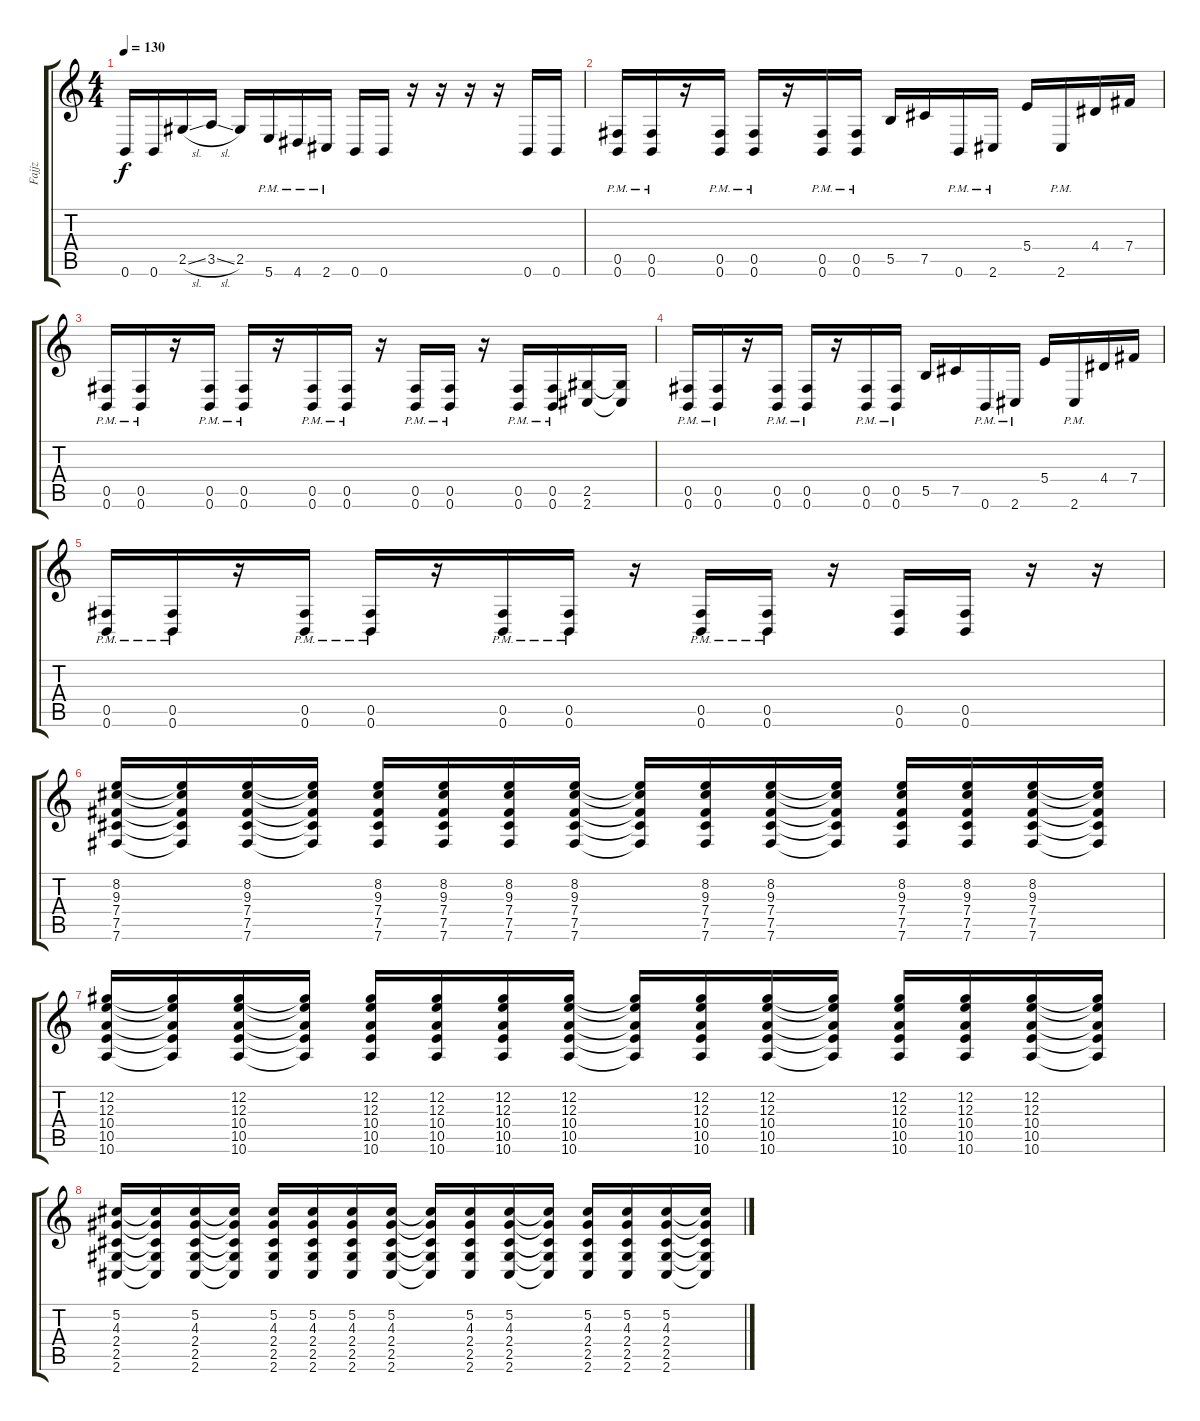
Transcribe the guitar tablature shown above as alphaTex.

\track ("Fajjz" "Fajjz") {instrument distortionguitar}
\staff {score tabs}
\tuning (Db4 Ab3 E3 B2 Gb2 B1) {hide}
\ts (4 4)
\tempo 130
\clef g2
\ks c
0.6.16{dy f} 0.6.16 2.5{sl}.16 3.5{sl}.16 2.5.16 5.6{pm}.16 4.6{pm}.16 2.6{pm}.16 0.6.16 0.6.16 r.16 r.16 r.16 r.16 0.6.16 0.6.16 |
(0.5{pm} 0.6{pm}).16 (0.5{pm} 0.6{pm}).16 r.16 (0.5{pm} 0.6{pm}).16 (0.5{pm} 0.6{pm}).16 r.16 (0.5{pm} 0.6{pm}).16 (0.5{pm} 0.6{pm}).16 5.5.16 7.5.16 0.6{pm}.16 2.6{pm}.16 5.4.16 2.6{pm}.16 4.4.16 7.4.16 |
(0.5{pm} 0.6{pm}).16 (0.5{pm} 0.6{pm}).16 r.16 (0.5{pm} 0.6{pm}).16 (0.5{pm} 0.6{pm}).16 r.16 (0.5{pm} 0.6{pm}).16 (0.5{pm} 0.6{pm}).16 r.16 (0.5{pm} 0.6{pm}).16 (0.5{pm} 0.6{pm}).16 r.16 (0.5{pm} 0.6{pm}).16 (0.5{pm} 0.6{pm}).16 (2.5 2.6).16 (2.5{t} 2.6{t}).16 |
(0.5{pm} 0.6{pm}).16 (0.5{pm} 0.6{pm}).16 r.16 (0.5{pm} 0.6{pm}).16 (0.5{pm} 0.6{pm}).16 r.16 (0.5{pm} 0.6{pm}).16 (0.5{pm} 0.6{pm}).16 5.5.16 7.5.16 0.6{pm}.16 2.6{pm}.16 5.4.16 2.6{pm}.16 4.4.16 7.4.16 |
(0.5{pm} 0.6{pm}).16 (0.5{pm} 0.6{pm}).16 r.16 (0.5{pm} 0.6{pm}).16 (0.5{pm} 0.6{pm}).16 r.16 (0.5{pm} 0.6{pm}).16 (0.5{pm} 0.6{pm}).16 r.16 (0.5{pm} 0.6{pm}).16 (0.5{pm} 0.6{pm}).16 r.16 (0.5 0.6).16 (0.5 0.6).16 r.16 r.16 |
(8.2 9.3 7.4 7.5 7.6).16 (8.2{t} 9.3{t} 7.4{t} 7.5{t} 7.6{t}).16 (8.2 9.3 7.4 7.5 7.6).16 (8.2{t} 9.3{t} 7.4{t} 7.5{t} 7.6{t}).16 (8.2 9.3 7.4 7.5 7.6).16 (8.2 9.3 7.4 7.5 7.6).16 (8.2 9.3 7.4 7.5 7.6).16 (8.2 9.3 7.4 7.5 7.6).16 (8.2{t} 9.3{t} 7.4{t} 7.5{t} 7.6{t}).16 (8.2 9.3 7.4 7.5 7.6).16 (8.2 9.3 7.4 7.5 7.6).16 (8.2{t} 9.3{t} 7.4{t} 7.5{t} 7.6{t}).16 (8.2 9.3 7.4 7.5 7.6).16 (8.2 9.3 7.4 7.5 7.6).16 (8.2 9.3 7.4 7.5 7.6).16 (8.2{t} 9.3{t} 7.4{t} 7.5{t} 7.6{t}).16 |
(12.2 12.3 10.4 10.5 10.6).16 (12.2{t} 12.3{t} 10.4{t} 10.5{t} 10.6{t}).16 (12.2 12.3 10.4 10.5 10.6).16 (12.2{t} 12.3{t} 10.4{t} 10.5{t} 10.6{t}).16 (12.2 12.3 10.4 10.5 10.6).16 (12.2 12.3 10.4 10.5 10.6).16 (12.2 12.3 10.4 10.5 10.6).16 (12.2 12.3 10.4 10.5 10.6).16 (12.2{t} 12.3{t} 10.4{t} 10.5{t} 10.6{t}).16 (12.2 12.3 10.4 10.5 10.6).16 (12.2 12.3 10.4 10.5 10.6).16 (12.2{t} 12.3{t} 10.4{t} 10.5{t} 10.6{t}).16 (12.2 12.3 10.4 10.5 10.6).16 (12.2 12.3 10.4 10.5 10.6).16 (12.2 12.3 10.4 10.5 10.6).16 (12.2{t} 12.3{t} 10.4{t} 10.5{t} 10.6{t}).16 |
(5.2 4.3 2.4 2.5 2.6).16 (5.2{t} 4.3{t} 2.4{t} 2.5{t} 2.6{t}).16 (5.2 4.3 2.4 2.5 2.6).16 (5.2{t} 4.3{t} 2.4{t} 2.5{t} 2.6{t}).16 (5.2 4.3 2.4 2.5 2.6).16 (5.2 4.3 2.4 2.5 2.6).16 (5.2 4.3 2.4 2.5 2.6).16 (5.2 4.3 2.4 2.5 2.6).16 (5.2{t} 4.3{t} 2.4{t} 2.5{t} 2.6{t}).16 (5.2 4.3 2.4 2.5 2.6).16 (5.2 4.3 2.4 2.5 2.6).16 (5.2{t} 4.3{t} 2.4{t} 2.5{t} 2.6{t}).16 (5.2 4.3 2.4 2.5 2.6).16 (5.2 4.3 2.4 2.5 2.6).16 (5.2 4.3 2.4 2.5 2.6).16 (5.2{t} 4.3{t} 2.4{t} 2.5{t} 2.6{t}).16
